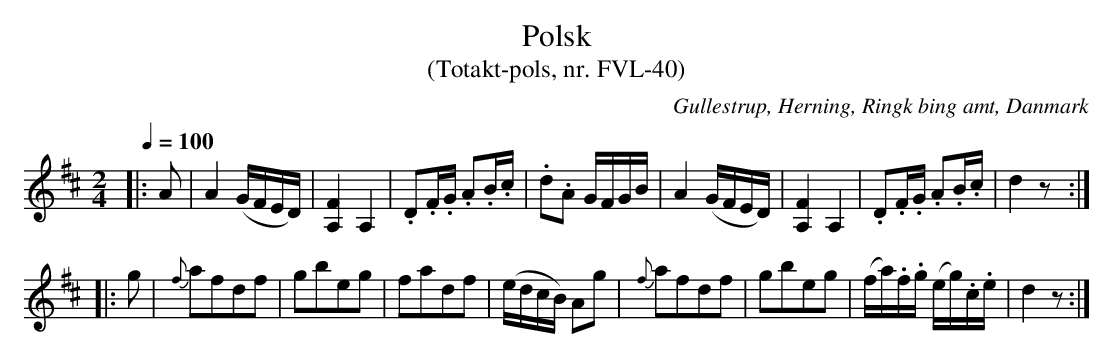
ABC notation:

X:1
T:Polsk
T:(Totakt-pols, nr. FVL-40)
O:Gullestrup, Herning, Ringk bing amt, Danmark
M:2/4
L:1/8
Q:1/4=100
K:D
|: A | A2 (G/F/E/D/) | [A,F]2 A,2 | .D.F/.G/ .A.B/.c/ | .d.A G/F/G/B/ | A2 (G/F/E/D/) | [A,F]2 A,2 | .D.F/.G/ .A.B/.c/ | d2 z :|
|: g | {f}afdf | gbeg | fadf | (e/d/c/B/) Ag | {f}afdf | gbeg | (f/a/).f/.g/  (e/g/).c/.e/ | d2 z :|
